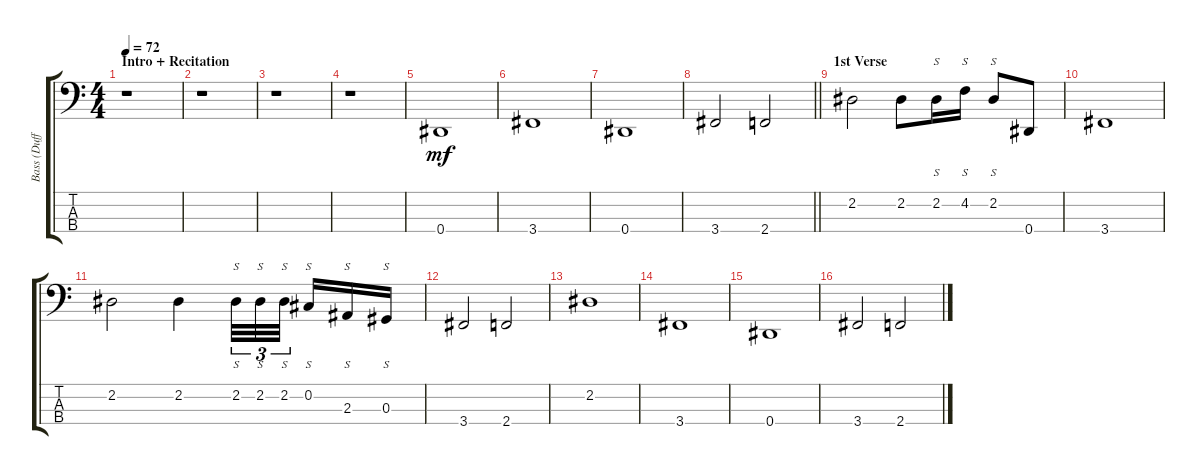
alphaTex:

\track ("Bass (Duff)" "Bass (Duff") {instrument electricbasspick}
\staff {score tabs}
\tuning (Gb2 Db2 Ab1 Eb1) {hide}
\ts (4 4)
\section ("" "Intro + Recitation")
\tempo 72
\clef f4
\ks c
r.1{dy mf instrument electricbasspick} |
r.1 |
r.1 |
r.1 |
0.4.1 |
3.4.1 |
0.4.1 |
\barLineRight lightlight
3.4.2 2.4.2 |
\section ("" "1st Verse")
2.2.2 2.2.8 2.2.16{s} 4.2.16{s} 2.2.8{s} 0.4.8 |
3.4.1 |
2.2.2 2.2.4 2.2.32{s tu (3 2)} 2.2.32{s tu (3 2)} 2.2.32{s tu (3 2)} 0.2.16{s} 2.3.16{s} 0.3.16{s} |
3.4.2 2.4.2 |
2.2.1 |
3.4.1 |
0.4.1 |
3.4.2 2.4.2
